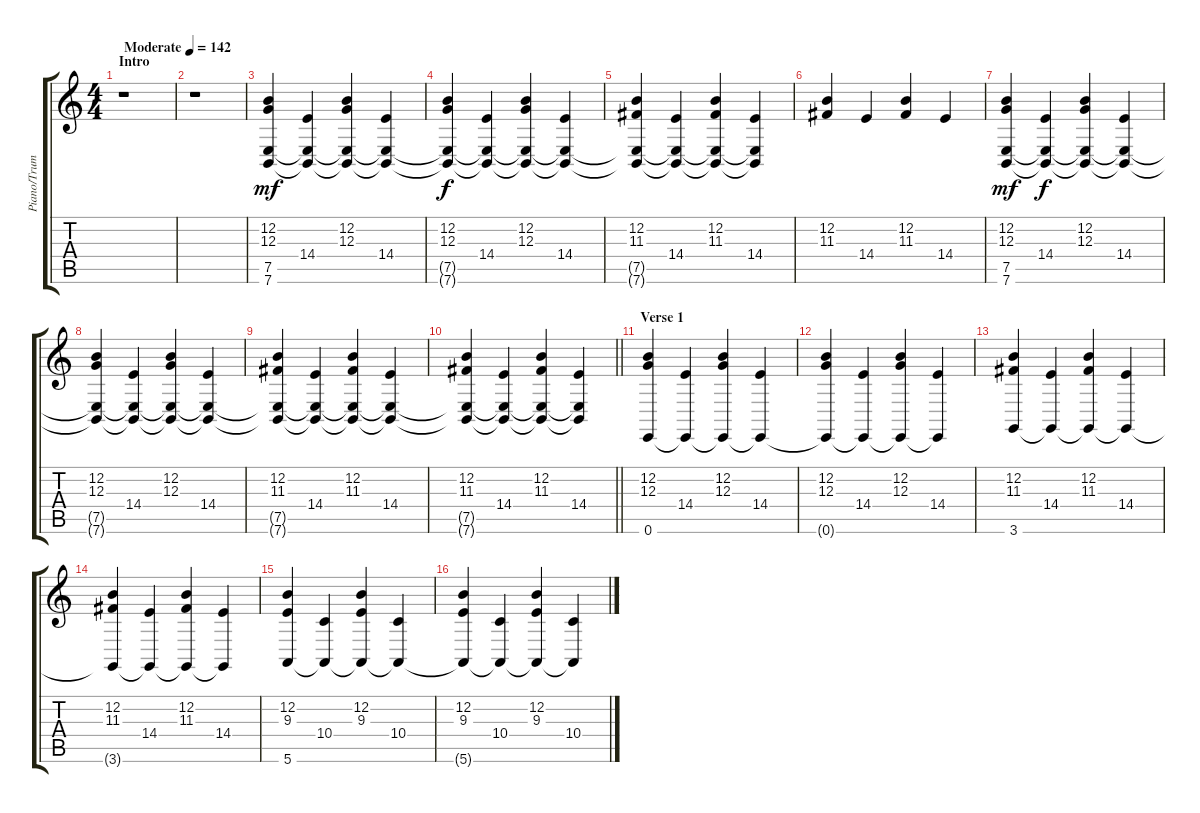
\track ("Piano/Trumpet" "Piano/Trum") {instrument acousticgrandpiano}
\staff {score tabs}
\tuning (E4 B3 G3 D3 A2 E2) {hide}
\ts (4 4)
\section ("" "Intro")
\tempo (142 "Moderate")
\clef g2
\ks c
r.1{dy mf instrument acousticgrandpiano} |
r.1 |
(12.2 12.3 7.5 7.6).4 (14.4 7.5{t} 7.6{t}).4 (12.2 12.3 7.5{t} 7.6{t}).4 (14.4 7.5{t} 7.6{t}).4 |
(12.2 12.3 7.5{t} 7.6{t}).4{dy f} (14.4 7.5{t} 7.6{t}).4 (12.2 12.3 7.5{t} 7.6{t}).4 (14.4 7.5{t} 7.6{t}).4 |
(12.2 11.3 7.5{t} 7.6{t}).4 (14.4 7.5{t} 7.6{t}).4 (12.2 11.3 7.5{t} 7.6{t}).4 (14.4 7.5{t} 7.6{t}).4 |
(12.2 11.3).4 14.4.4 (12.2 11.3).4 14.4.4 |
(12.2 12.3 7.5 7.6).4{dy mf} (14.4 7.5{t} 7.6{t}).4{dy f} (12.2 12.3 7.5{t} 7.6{t}).4 (14.4 7.5{t} 7.6{t}).4 |
(12.2 12.3 7.5{t} 7.6{t}).4 (14.4 7.5{t} 7.6{t}).4 (12.2 12.3 7.5{t} 7.6{t}).4 (14.4 7.5{t} 7.6{t}).4 |
(12.2 11.3 7.5{t} 7.6{t}).4 (14.4 7.5{t} 7.6{t}).4 (12.2 11.3 7.5{t} 7.6{t}).4 (14.4 7.5{t} 7.6{t}).4 |
\barLineRight lightlight
(12.2 11.3 7.5{t} 7.6{t}).4 (14.4 7.5{t} 7.6{t}).4 (12.2 11.3 7.5{t} 7.6{t}).4 (14.4 7.5{t} 7.6{t}).4 |
\section ("" "Verse 1")
(12.2 12.3 0.6).4 (14.4 0.6{t}).4 (12.2 12.3 0.6{t}).4 (14.4 0.6{t}).4 |
(12.2 12.3 0.6{t}).4 (14.4 0.6{t}).4 (12.2 12.3 0.6{t}).4 (14.4 0.6{t}).4 |
(12.2 11.3 3.6).4 (14.4 3.6{t}).4 (12.2 11.3 3.6{t}).4 (14.4 3.6{t}).4 |
(12.2 11.3 3.6{t}).4 (14.4 3.6{t}).4 (12.2 11.3 3.6{t}).4 (14.4 3.6{t}).4 |
(12.2 9.3 5.6).4 (10.4 5.6{t}).4 (12.2 9.3 5.6{t}).4 (10.4 5.6{t}).4 |
(12.2 9.3 5.6{t}).4 (10.4 5.6{t}).4 (12.2 9.3 5.6{t}).4 (10.4 5.6{t}).4
